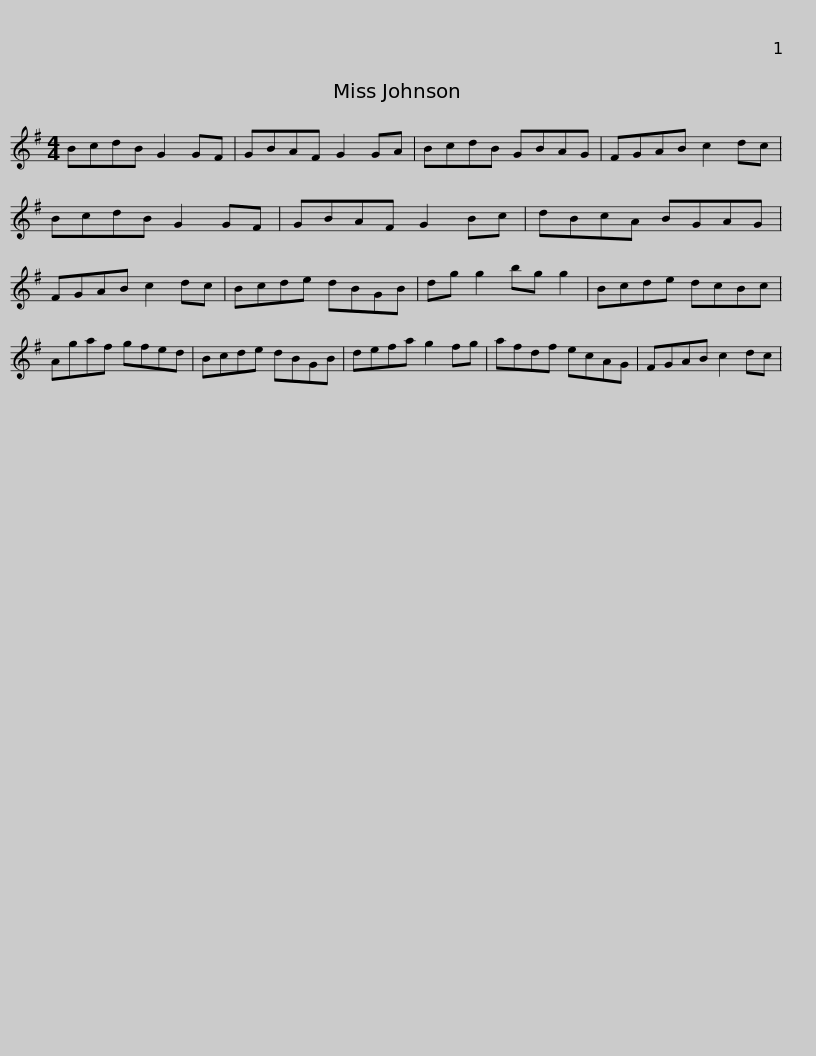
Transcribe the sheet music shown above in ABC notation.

X:1
L:1/8
M:4/4
I:linebreak $
K:G
V:1 treble
V:1
 BcdB G2 GF | GBAF G2 GA | BcdB GBAG | FGAB c2 dc | BcdB G2 GF | %5
 GBAF G2 Bc |$ dBcA BGAG | FGAB c2 dc | Bcde dBGB | dg g2 bg g2 | %10
 Bcde dcBc | Agaf gfed |$ Bcde dBGB | defa g2 fg | afdf ecAG | %15
 FGAB c2 dc | %16
